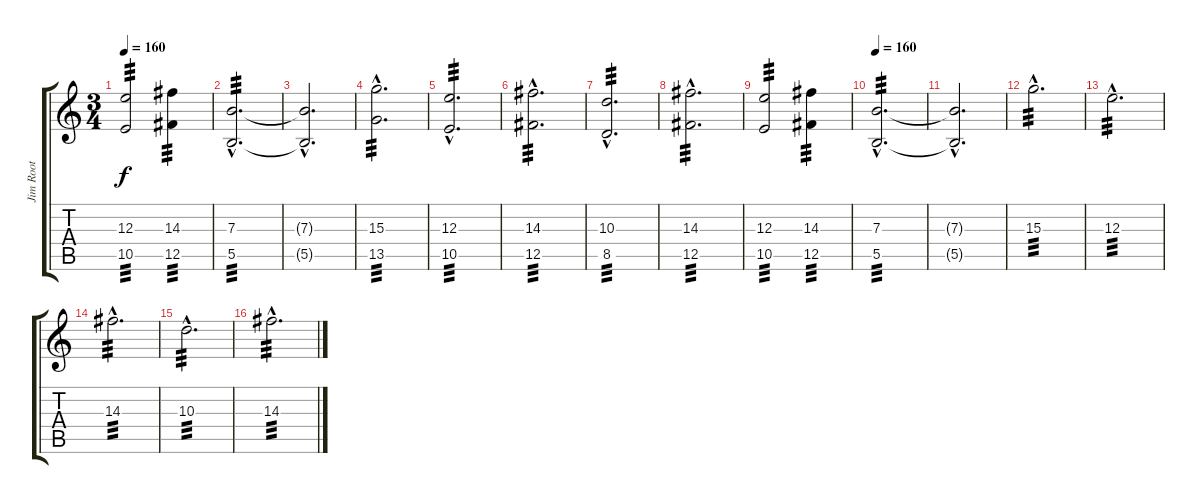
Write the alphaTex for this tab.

\track ("Jim Root" "Jim Root") {instrument distortionguitar}
\staff {score tabs}
\tuning (Db4 Ab3 E3 B2 Gb2 B1) {hide}
\ts (3 4)
\tempo 160
\clef g2
\ks c
(12.3 10.5).2{tp 3 dy f} (14.3 12.5).4{tp 3} |
(7.3{hac} 5.5{hac}).2{d tp 3} |
(7.3{hac t} 5.5{hac t}).2{d} |
(15.3{hac} 13.5{hac}).2{d tp 3} |
(12.3{hac} 10.5{hac}).2{d tp 3} |
(14.3{hac} 12.5{hac}).2{d tp 3} |
(10.3{hac} 8.5{hac}).2{d tp 3} |
(14.3{hac} 12.5{hac}).2{d tp 3} |
(12.3 10.5).2{tp 3} (14.3 12.5).4{tp 3} |
\tempo 160
(7.3{hac} 5.5{hac}).2{d tp 3} |
(7.3{hac t} 5.5{hac t}).2{d} |
15.3{hac}.2{d tp 3} |
12.3{hac}.2{d tp 3} |
14.3{hac}.2{d tp 3} |
10.3{hac}.2{d tp 3} |
14.3{hac}.2{d tp 3}
